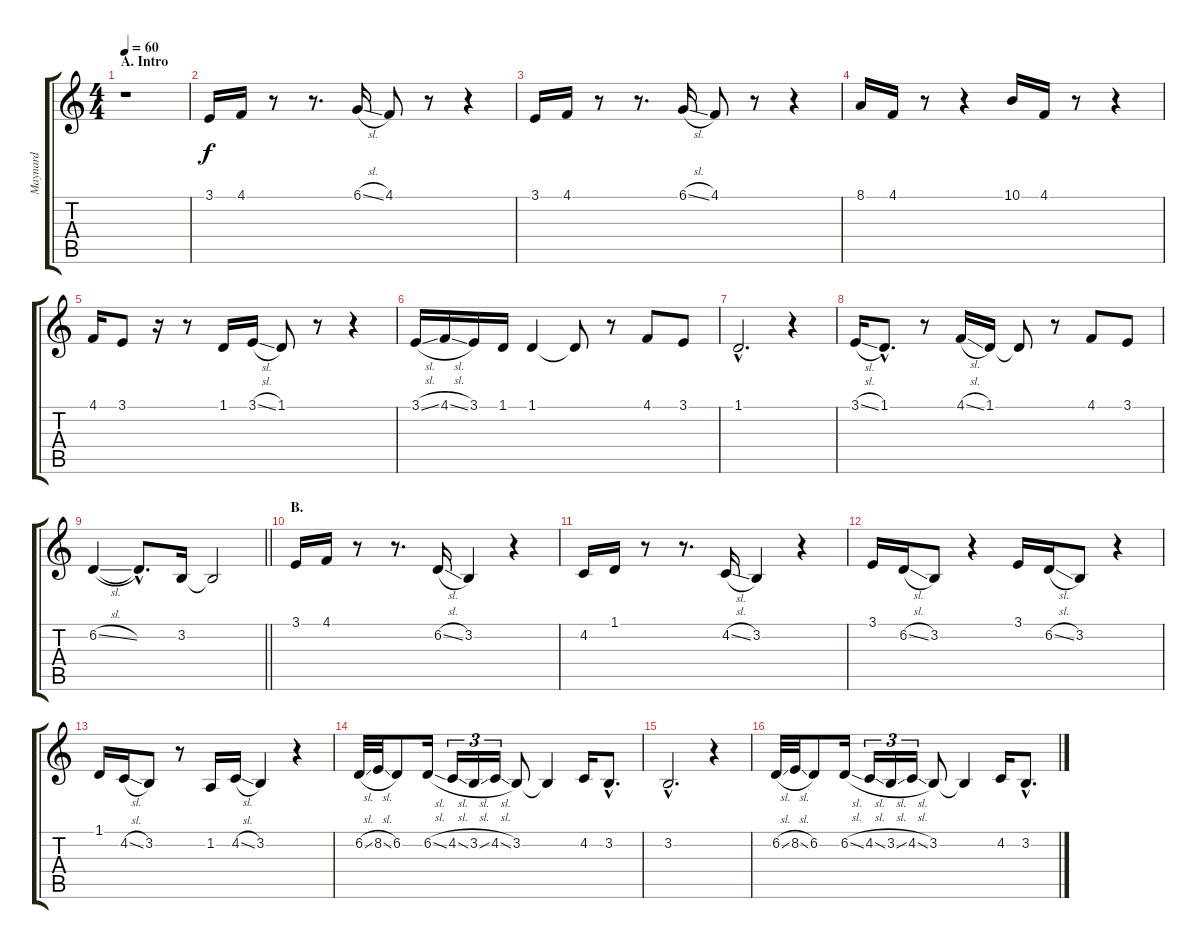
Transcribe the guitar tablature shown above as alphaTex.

\track ("Maynard" "Maynard") {instrument lead3calliope}
\staff {score tabs}
\tuning (Db4 Ab3 E3 B2 Gb2 Db2) {hide}
\ts (4 4)
\section ("" "A. Intro")
\tempo 60
\clef g2
\ks c
r.1{dy f instrument lead3calliope} |
3.1.16 4.1.16 r.8 r.8{d} 6.1{sl}.16 4.1.8 r.8 r.4 |
3.1.16 4.1.16 r.8 r.8{d} 6.1{sl}.16 4.1.8 r.8 r.4 |
8.1.16 4.1.16 r.8 r.4 10.1.16 4.1.16 r.8 r.4 |
4.1.16 3.1.8 r.16 r.8 1.1.16 3.1{sl}.16 1.1.8 r.8 r.4 |
3.1{sl}.16 4.1{sl}.16 3.1.16 1.1.16 1.1.4 1.1{t}.8 r.8 4.1.8 3.1.8 |
1.1{hac}.2{d} r.4 |
3.1{sl}.16 1.1{hac}.8{d} r.8 4.1{sl}.16 1.1.16 1.1{t}.8 r.8 4.1.8 3.1.8 |
\barLineRight lightlight
6.2{sl}.4 6.2{hac t}.8{d} 3.2.16 3.2{t}.2 |
\section ("" "B. ")
3.1.16{volume 16} 4.1.16 r.8 r.8{d} 6.2{sl}.16 3.2.4 r.4 |
4.2.16 1.1.16 r.8 r.8{d} 4.2{sl}.16 3.2.4 r.4 |
3.1.16 6.2{sl}.16 3.2.8 r.4 3.1.16 6.2{sl}.16 3.2.8 r.4 |
1.1.16 4.2{sl}.16 3.2.8 r.8 1.2.16 4.2{sl}.16 3.2.4 r.4 |
6.2{sl}.32 8.2{sl}.32 6.2.8 6.2{sl}.16 4.2{sl}.16{tu (3 2)} 3.2{sl}.16{tu (3 2)} 4.2{sl}.16{tu (3 2)} 3.2.8 3.2{t}.4 4.2.16 3.2{hac}.8{d} |
3.2{hac}.2{d} r.4 |
6.2{sl}.32 8.2{sl}.32 6.2.8 6.2{sl}.16 4.2{sl}.16{tu (3 2)} 3.2{sl}.16{tu (3 2)} 4.2{sl}.16{tu (3 2)} 3.2.8 3.2{t}.4 4.2.16 3.2{hac}.8{d}
